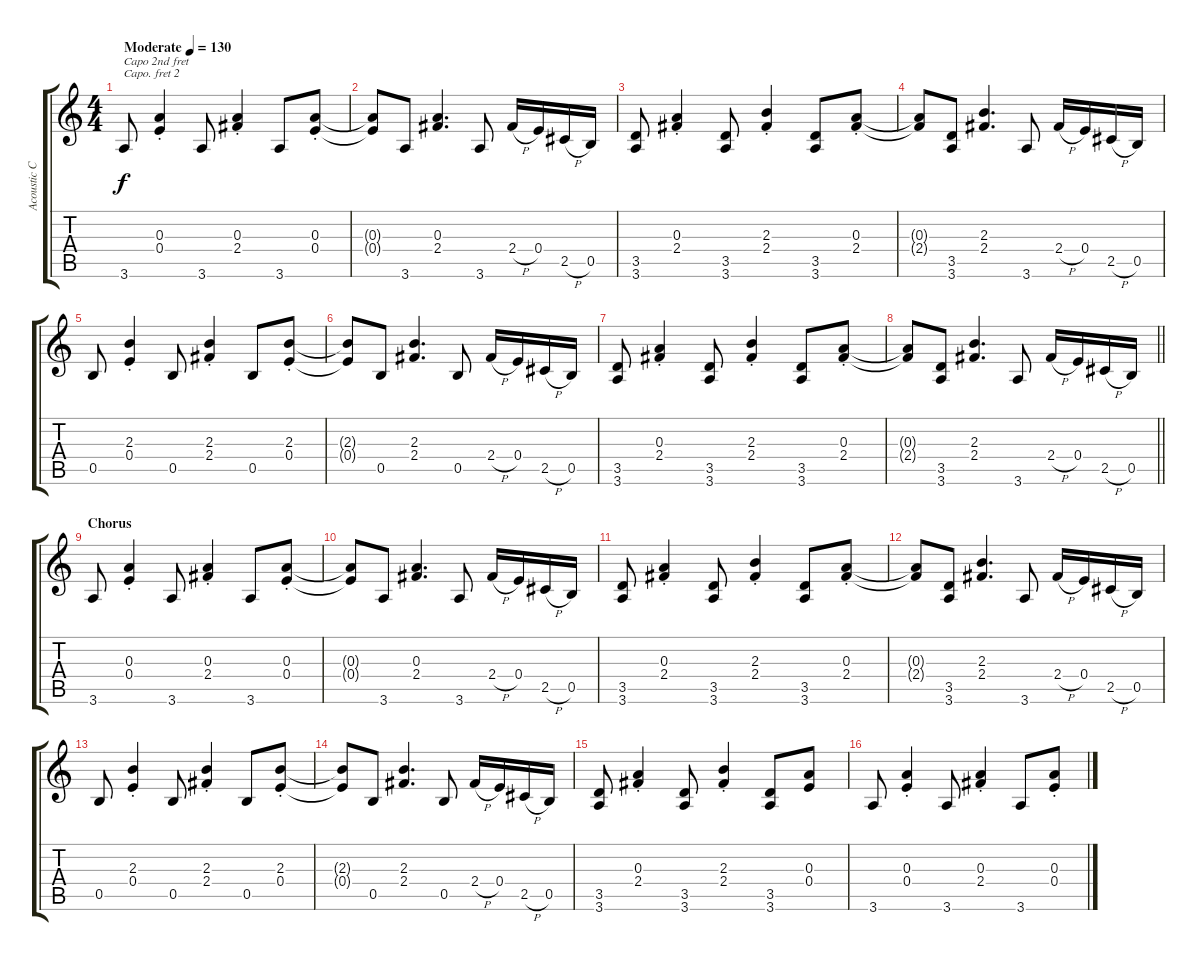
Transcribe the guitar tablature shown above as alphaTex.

\track ("Acoustic Capo" "Acoustic C") {instrument acousticguitarsteel}
\staff {score tabs}
\capo 2
\tuning (E4 B3 G3 D3 A2 E2) {hide}
\ts (4 4)
\tempo (130 "Moderate")
\clef g2
\ks c
3.6.8{txt "Capo 2nd fret" dy f instrument acousticguitarsteel} (0.3{st} 0.4{st}).4 3.6.8 (0.3{st} 2.4{st}).4 3.6.8 (0.3{st} 0.4{st}).8 |
(0.3{t} 0.4{t}).8 3.6.8 (0.3 2.4).4{d} 3.6.8 2.4{h}.16 0.4.16 2.5{h}.16 0.5.16 |
(3.5 3.6).8 (0.3{st} 2.4{st}).4 (3.5 3.6).8 (2.3{st} 2.4{st}).4 (3.5 3.6).8 (0.3{st} 2.4{st}).8 |
(0.3{t} 2.4{t}).8 (3.5 3.6).8 (2.3 2.4).4{d} 3.6.8 2.4{h}.16 0.4.16 2.5{h}.16 0.5.16 |
0.5.8 (2.3{st} 0.4{st}).4 0.5.8 (2.3{st} 2.4{st}).4 0.5.8 (2.3{st} 0.4{st}).8 |
(2.3{t} 0.4{t}).8 0.5.8 (2.3 2.4).4{d} 0.5.8 2.4{h}.16 0.4.16 2.5{h}.16 0.5.16 |
(3.5 3.6).8 (0.3{st} 2.4{st}).4 (3.5 3.6).8 (2.3{st} 2.4{st}).4 (3.5 3.6).8 (0.3{st} 2.4{st}).8 |
\barLineRight lightlight
(0.3{t} 2.4{t}).8 (3.5 3.6).8 (2.3 2.4).4{d} 3.6.8 2.4{h}.16 0.4.16 2.5{h}.16 0.5.16 |
\section ("" "Chorus")
3.6.8 (0.3{st} 0.4{st}).4 3.6.8 (0.3{st} 2.4{st}).4 3.6.8 (0.3{st} 0.4{st}).8 |
(0.3{t} 0.4{t}).8 3.6.8 (0.3 2.4).4{d} 3.6.8 2.4{h}.16 0.4.16 2.5{h}.16 0.5.16 |
(3.5 3.6).8 (0.3{st} 2.4{st}).4 (3.5 3.6).8 (2.3{st} 2.4{st}).4 (3.5 3.6).8 (0.3{st} 2.4{st}).8 |
(0.3{t} 2.4{t}).8 (3.5 3.6).8 (2.3 2.4).4{d} 3.6.8 2.4{h}.16 0.4.16 2.5{h}.16 0.5.16 |
0.5.8 (2.3{st} 0.4{st}).4 0.5.8 (2.3{st} 2.4{st}).4 0.5.8 (2.3{st} 0.4{st}).8 |
(2.3{t} 0.4{t}).8 0.5.8 (2.3 2.4).4{d} 0.5.8 2.4{h}.16 0.4.16 2.5{h}.16 0.5.16 |
(3.5 3.6).8 (0.3{st} 2.4{st}).4 (3.5 3.6).8 (2.3{st} 2.4{st}).4 (3.5 3.6).8 (0.3 0.4).8 |
3.6.8 (0.3{st} 0.4{st}).4 3.6.8 (0.3{st} 2.4{st}).4 3.6.8 (0.3{st} 0.4{st}).8
